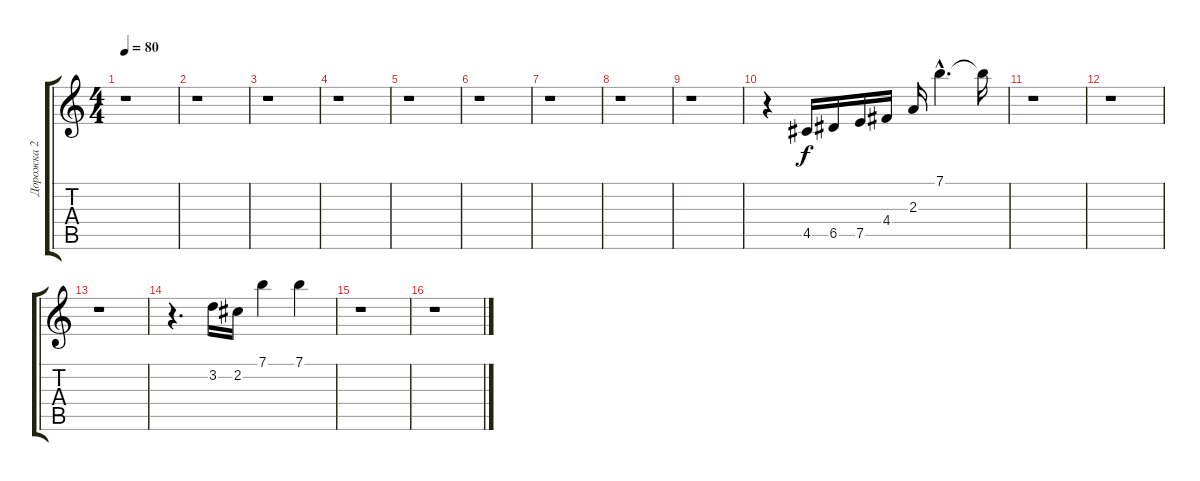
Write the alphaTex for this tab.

\track ("Дорожка 2" "Дорожка 2") {instrument distortionguitar}
\staff {score tabs}
\tuning (E4 B3 G3 D3 A2 E2) {hide}
\ts (4 4)
\tempo 80
\clef g2
\ks c
r.1{dy f} |
r.1 |
r.1 |
r.1 |
r.1 |
r.1 |
r.1 |
r.1 |
r.1 |
r.4 4.5.16 6.5.16 7.5.16 4.4.16 2.3.16 7.1{hac}.4{d} 7.1{t}.16 |
r.1 |
r.1 |
r.1 |
r.4{d} 3.2.16 2.2.16 7.1.4 7.1.4 |
r.1 |
r.1
